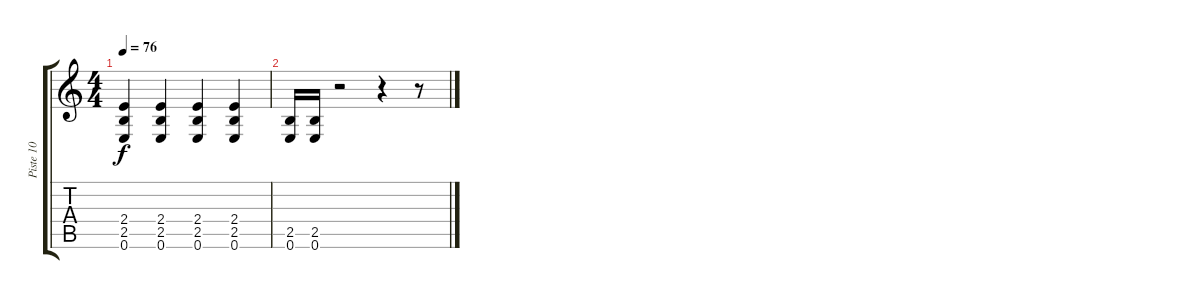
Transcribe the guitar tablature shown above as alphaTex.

\track ("Piste 10" "Piste 10") {instrument electricguitarclean}
\staff {score tabs}
\tuning (E4 B3 G3 D3 A2 E2) {hide}
\ts (4 4)
\tempo 76
\clef g2
\ks c
(2.4 2.5 0.6).4{dy f} (2.4 2.5 0.6).4 (2.4 2.5 0.6).4 (2.4 2.5 0.6).4 |
(2.5 0.6).16 (2.5 0.6).16 r.2 r.4 r.8
